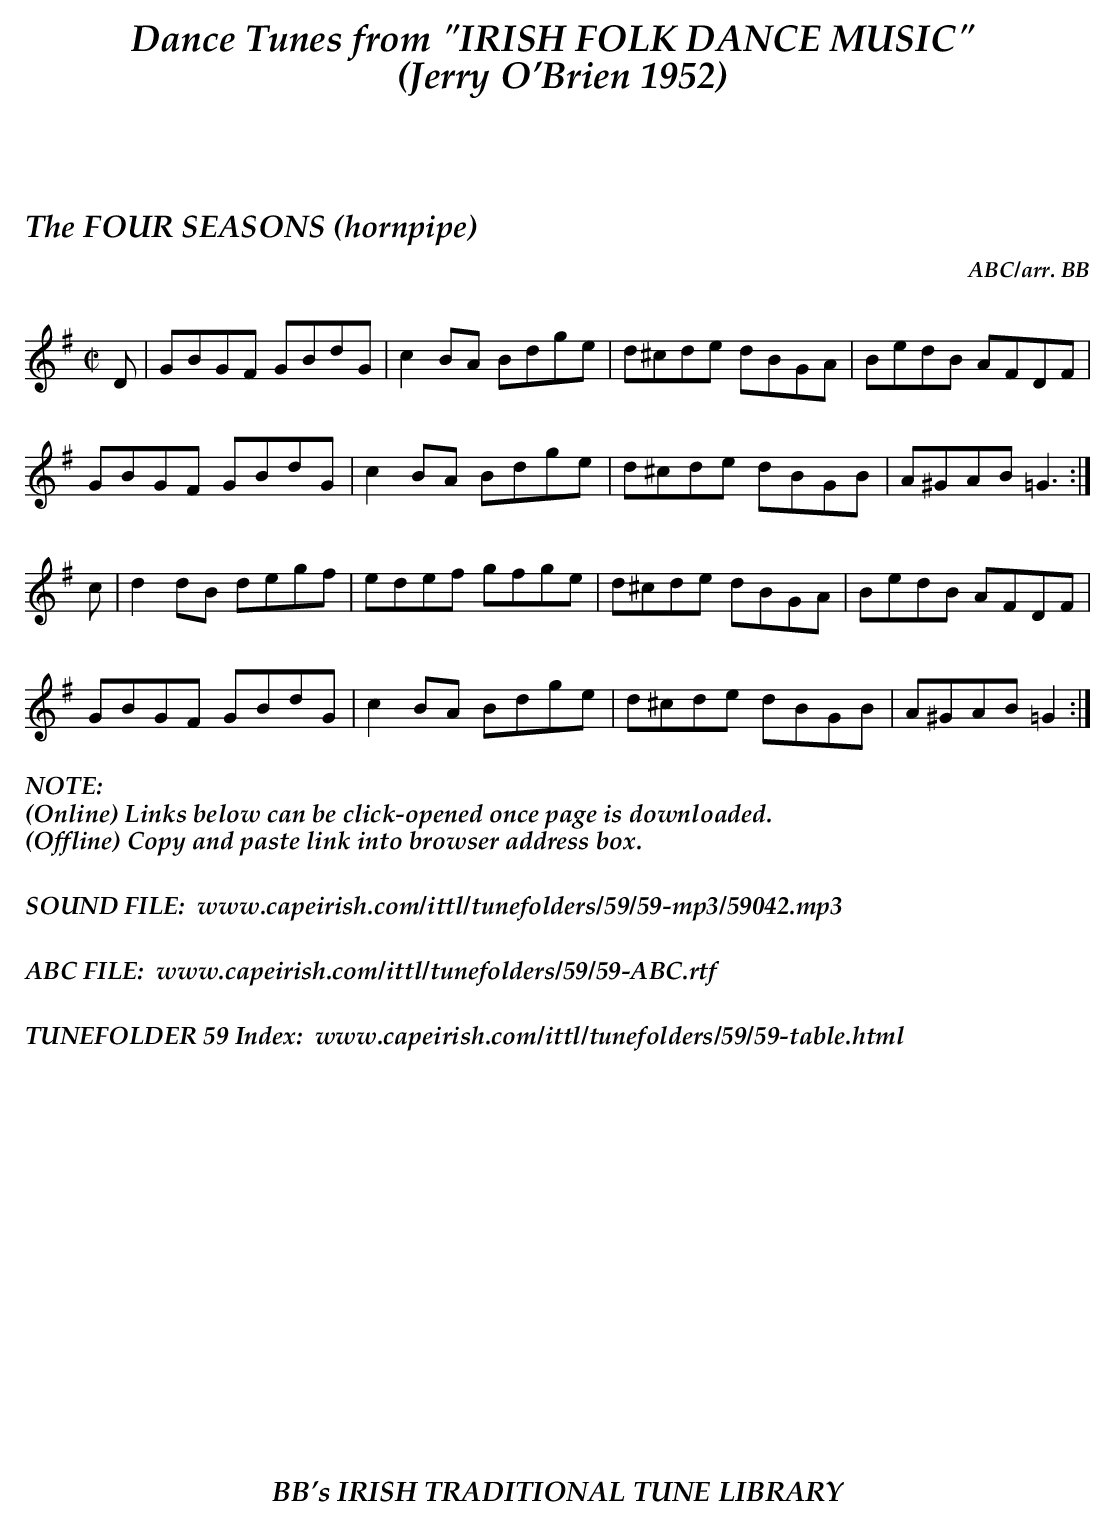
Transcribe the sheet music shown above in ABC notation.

X:1
T:FOUR SEASONS (hornpipe), The
C:ABC/arr. BB
M:C|
K:G
D|GBGF GBdG|c2BA Bdge|d^cde dBGA|BedB AFDF|
GBGF GBdG|c2BA Bdge|d^cde dBGB|A^GAB =G3 :|
c|d2dB degf|edef gfge|d^cde dBGA|BedB AFDF|
GBGF GBdG|c2BA Bdge|d^cde dBGB|A^GAB =G2 :|
%%textoption left
%%textfont "Palatino-BoldItalic" 16
%%begintext
%%NOTE:
(Online) Links below can be click-opened once page is downloaded.
(Offline) Copy and paste link into browser address box.
%%
%%
SOUND FILE:  www.capeirish.com/ittl/tunefolders/59/59-mp3/59042.mp3
%%
%%
ABC FILE:  www.capeirish.com/ittl/tunefolders/59/59-ABC.rtf
%%
%%
TUNEFOLDER 59 Index:  www.capeirish.com/ittl/tunefolders/59/59-table.html
